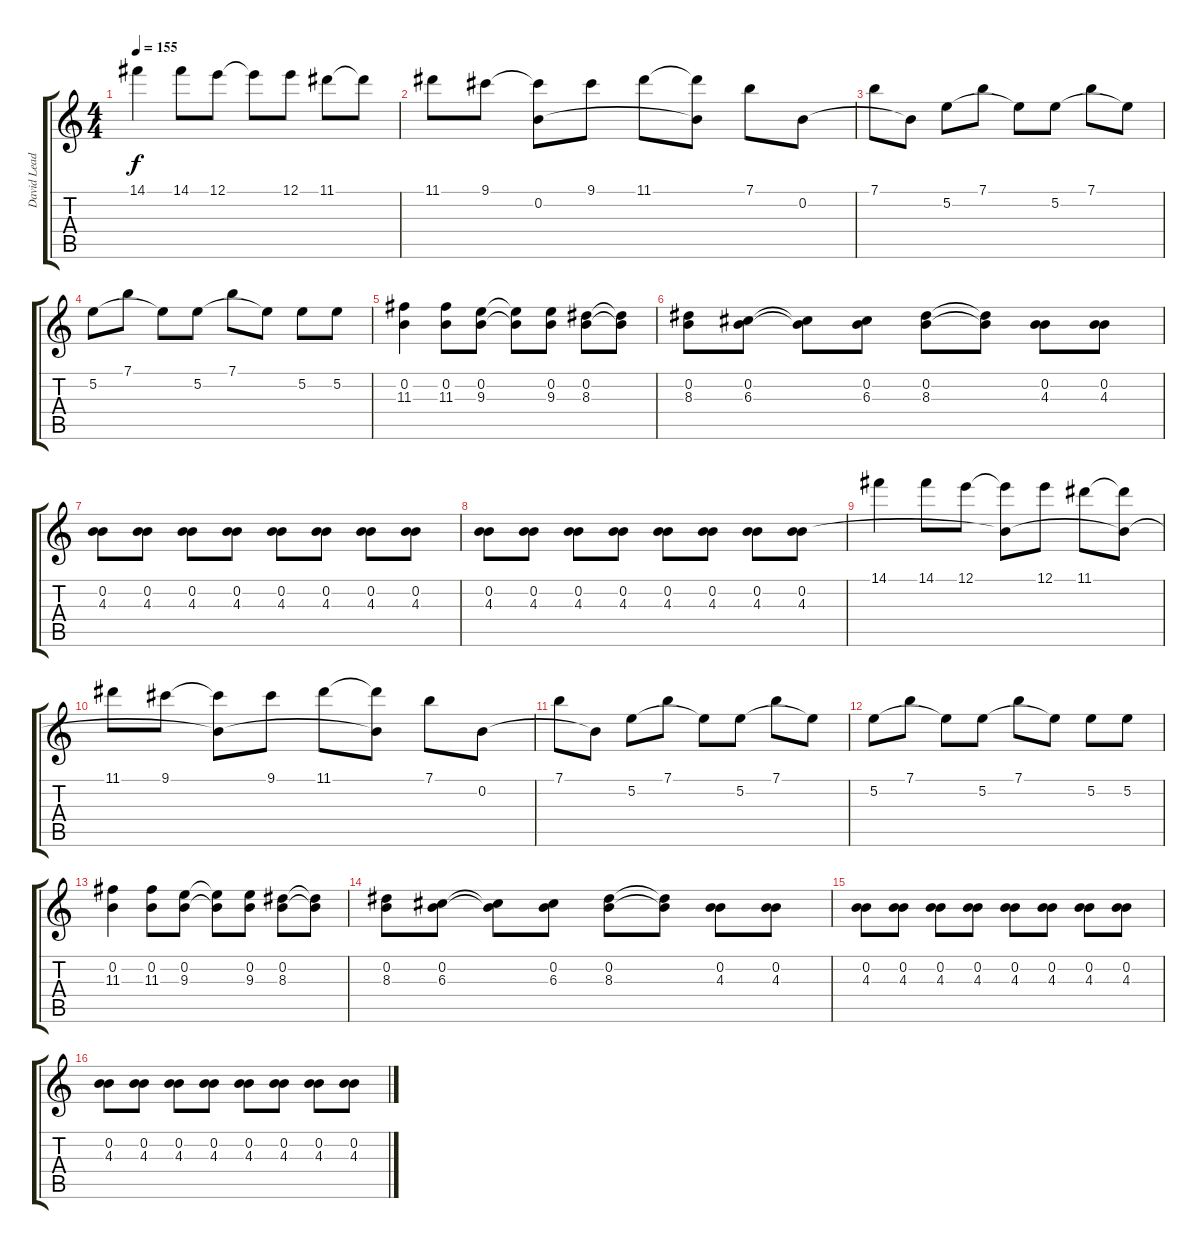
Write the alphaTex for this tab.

\track ("David Lead Guitar" "David Lead") {instrument distortionguitar}
\staff {score tabs}
\tuning (E4 B3 G3 D3 A2 E2) {hide}
\ts (4 4)
\tempo 155
\clef g2
\ks c
14.1.4{dy f} 14.1.8 12.1.8 12.1{t}.8 12.1.8 11.1.8 11.1{t}.8 |
11.1.8 9.1.8 (9.1{t} 0.2).8 9.1.8 11.1.8 (11.1{t} 0.2{t}).8 7.1.8 0.2.8 |
7.1.8 0.2{t}.8 5.2.8 7.1.8 5.2{t}.8 5.2.8 7.1.8 5.2{t}.8 |
5.2.8 7.1.8 5.2{t}.8 5.2.8 7.1.8 5.2{t}.8 5.2.8 5.2.8 |
(0.2 11.3).4 (0.2 11.3).8 (0.2 9.3).8 (0.2{t} 9.3{t}).8 (0.2 9.3).8 (0.2 8.3).8 (0.2{t} 8.3{t}).8 |
(0.2 8.3).8 (0.2 6.3).8 (0.2{t} 6.3{t}).8 (0.2 6.3).8 (0.2 8.3).8 (0.2{t} 8.3{t}).8 (0.2 4.3).8 (0.2 4.3).8 |
(0.2 4.3).8 (0.2 4.3).8 (0.2 4.3).8 (0.2 4.3).8 (0.2 4.3).8 (0.2 4.3).8 (0.2 4.3).8 (0.2 4.3).8 |
(0.2 4.3).8 (0.2 4.3).8 (0.2 4.3).8 (0.2 4.3).8 (0.2 4.3).8 (0.2 4.3).8 (0.2 4.3).8 (0.2 4.3).8 |
14.1.4 14.1.8 12.1.8 (12.1{t} 0.2{t}).8 12.1.8 11.1.8 (11.1{t} 0.2{t}).8 |
11.1.8 9.1.8 (9.1{t} 0.2{t}).8 9.1.8 11.1.8 (11.1{t} 0.2{t}).8 7.1.8 0.2.8 |
7.1.8 0.2{t}.8 5.2.8 7.1.8 5.2{t}.8 5.2.8 7.1.8 5.2{t}.8 |
5.2.8 7.1.8 5.2{t}.8 5.2.8 7.1.8 5.2{t}.8 5.2.8 5.2.8 |
(0.2 11.3).4 (0.2 11.3).8 (0.2 9.3).8 (0.2{t} 9.3{t}).8 (0.2 9.3).8 (0.2 8.3).8 (0.2{t} 8.3{t}).8 |
(0.2 8.3).8 (0.2 6.3).8 (0.2{t} 6.3{t}).8 (0.2 6.3).8 (0.2 8.3).8 (0.2{t} 8.3{t}).8 (0.2 4.3).8 (0.2 4.3).8 |
(0.2 4.3).8 (0.2 4.3).8 (0.2 4.3).8 (0.2 4.3).8 (0.2 4.3).8 (0.2 4.3).8 (0.2 4.3).8 (0.2 4.3).8 |
(0.2 4.3).8 (0.2 4.3).8 (0.2 4.3).8 (0.2 4.3).8 (0.2 4.3).8 (0.2 4.3).8 (0.2 4.3).8 (0.2 4.3).8
